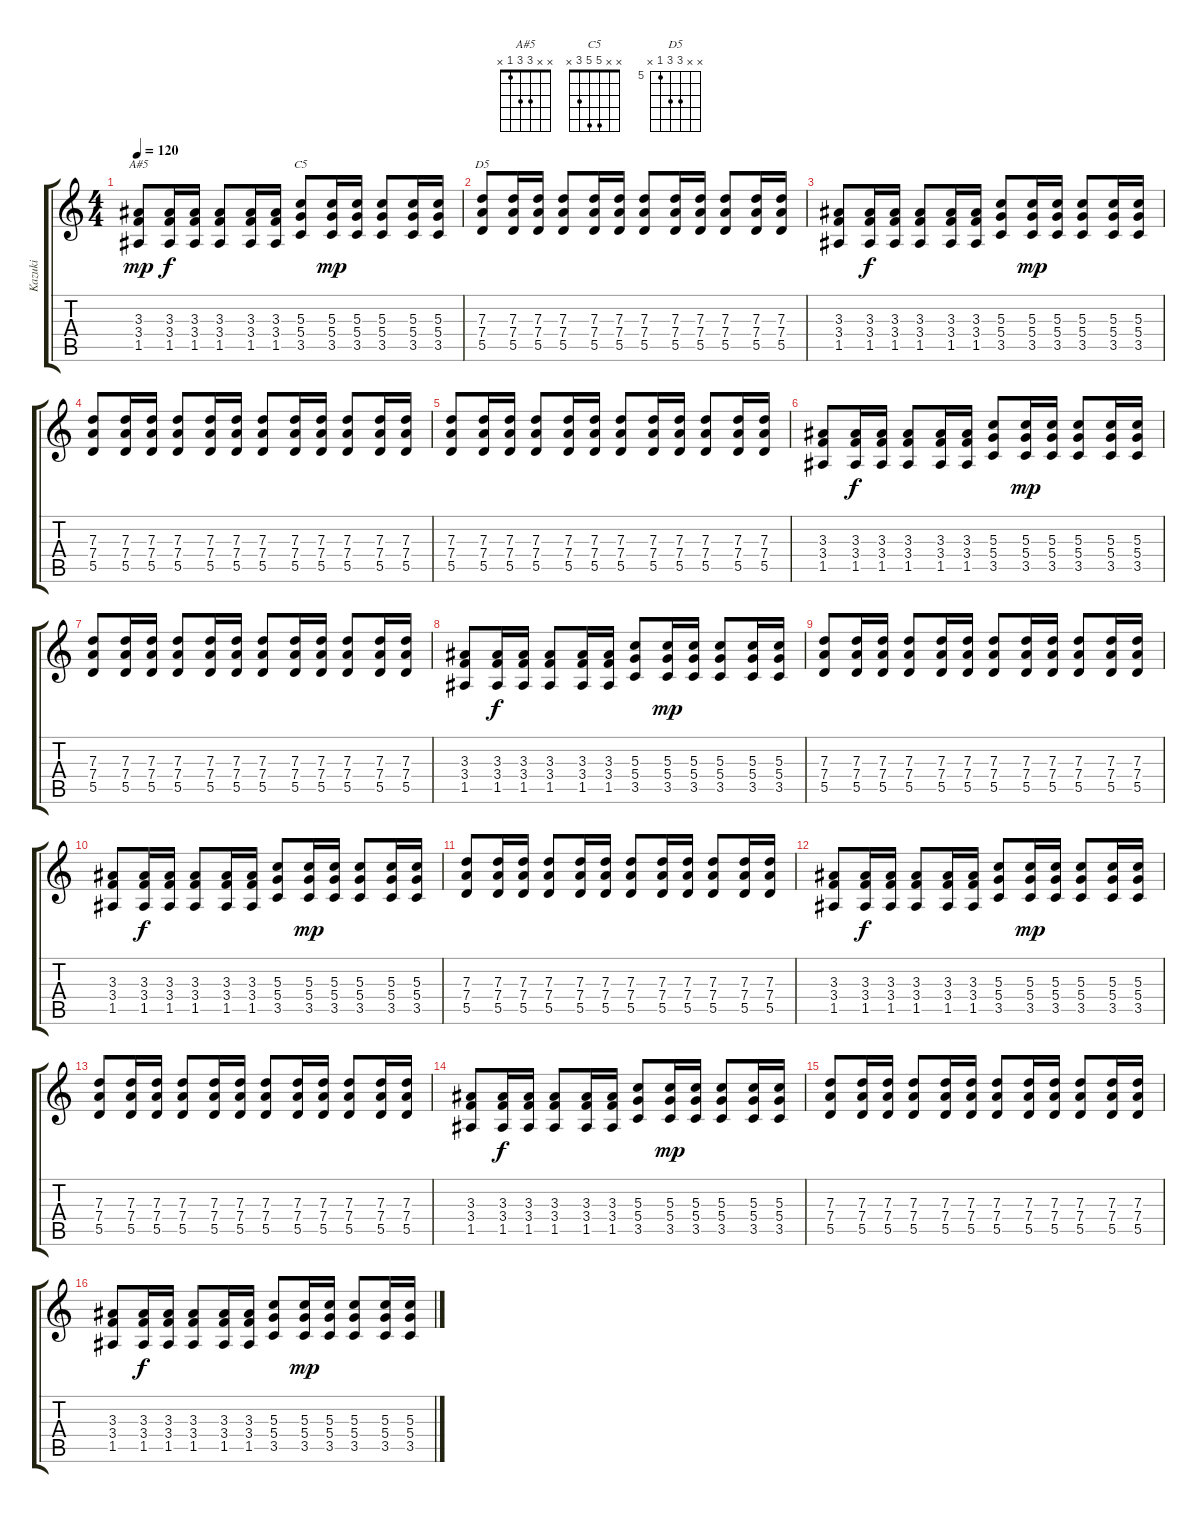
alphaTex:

\track ("Kazuki" "Kazuki") {instrument acousticguitarnylon}
\staff {score tabs}
\tuning (E4 B3 G3 D3 A2 E2) {hide}
\chord ("A#5" x x 3 3 1 x)
\chord ("C5" x x 5 5 3 x)
\chord ("D5" x x 7 7 5 x) {firstfret 5}
\ts (4 4)
\tempo 120
\clef g2
\ks c
(3.3 3.4 1.5).8{ch "A#5" dy mp} (3.3 3.4 1.5).16{dy f} (3.3 3.4 1.5).16 (3.3 3.4 1.5).8 (3.3 3.4 1.5).16 (3.3 3.4 1.5).16 (5.3 5.4 3.5).8{ch "C5"} (5.3 5.4 3.5).16{dy mp} (5.3 5.4 3.5).16 (5.3 5.4 3.5).8 (5.3 5.4 3.5).16 (5.3 5.4 3.5).16 |
(7.3 7.4 5.5).8{ch "D5"} (7.3 7.4 5.5).16 (7.3 7.4 5.5).16 (7.3 7.4 5.5).8 (7.3 7.4 5.5).16 (7.3 7.4 5.5).16 (7.3 7.4 5.5).8 (7.3 7.4 5.5).16 (7.3 7.4 5.5).16 (7.3 7.4 5.5).8 (7.3 7.4 5.5).16 (7.3 7.4 5.5).16 |
(3.3 3.4 1.5).8 (3.3 3.4 1.5).16{dy f} (3.3 3.4 1.5).16 (3.3 3.4 1.5).8 (3.3 3.4 1.5).16 (3.3 3.4 1.5).16 (5.3 5.4 3.5).8 (5.3 5.4 3.5).16{dy mp} (5.3 5.4 3.5).16 (5.3 5.4 3.5).8 (5.3 5.4 3.5).16 (5.3 5.4 3.5).16 |
(7.3 7.4 5.5).8 (7.3 7.4 5.5).16 (7.3 7.4 5.5).16 (7.3 7.4 5.5).8 (7.3 7.4 5.5).16 (7.3 7.4 5.5).16 (7.3 7.4 5.5).8 (7.3 7.4 5.5).16 (7.3 7.4 5.5).16 (7.3 7.4 5.5).8 (7.3 7.4 5.5).16 (7.3 7.4 5.5).16 |
(7.3 7.4 5.5).8 (7.3 7.4 5.5).16 (7.3 7.4 5.5).16 (7.3 7.4 5.5).8 (7.3 7.4 5.5).16 (7.3 7.4 5.5).16 (7.3 7.4 5.5).8 (7.3 7.4 5.5).16 (7.3 7.4 5.5).16 (7.3 7.4 5.5).8 (7.3 7.4 5.5).16 (7.3 7.4 5.5).16 |
(3.3 3.4 1.5).8 (3.3 3.4 1.5).16{dy f} (3.3 3.4 1.5).16 (3.3 3.4 1.5).8 (3.3 3.4 1.5).16 (3.3 3.4 1.5).16 (5.3 5.4 3.5).8 (5.3 5.4 3.5).16{dy mp} (5.3 5.4 3.5).16 (5.3 5.4 3.5).8 (5.3 5.4 3.5).16 (5.3 5.4 3.5).16 |
(7.3 7.4 5.5).8 (7.3 7.4 5.5).16 (7.3 7.4 5.5).16 (7.3 7.4 5.5).8 (7.3 7.4 5.5).16 (7.3 7.4 5.5).16 (7.3 7.4 5.5).8 (7.3 7.4 5.5).16 (7.3 7.4 5.5).16 (7.3 7.4 5.5).8 (7.3 7.4 5.5).16 (7.3 7.4 5.5).16 |
(3.3 3.4 1.5).8 (3.3 3.4 1.5).16{dy f} (3.3 3.4 1.5).16 (3.3 3.4 1.5).8 (3.3 3.4 1.5).16 (3.3 3.4 1.5).16 (5.3 5.4 3.5).8 (5.3 5.4 3.5).16{dy mp} (5.3 5.4 3.5).16 (5.3 5.4 3.5).8 (5.3 5.4 3.5).16 (5.3 5.4 3.5).16 |
(7.3 7.4 5.5).8 (7.3 7.4 5.5).16 (7.3 7.4 5.5).16 (7.3 7.4 5.5).8 (7.3 7.4 5.5).16 (7.3 7.4 5.5).16 (7.3 7.4 5.5).8 (7.3 7.4 5.5).16 (7.3 7.4 5.5).16 (7.3 7.4 5.5).8 (7.3 7.4 5.5).16 (7.3 7.4 5.5).16 |
(3.3 3.4 1.5).8 (3.3 3.4 1.5).16{dy f} (3.3 3.4 1.5).16 (3.3 3.4 1.5).8 (3.3 3.4 1.5).16 (3.3 3.4 1.5).16 (5.3 5.4 3.5).8 (5.3 5.4 3.5).16{dy mp} (5.3 5.4 3.5).16 (5.3 5.4 3.5).8 (5.3 5.4 3.5).16 (5.3 5.4 3.5).16 |
(7.3 7.4 5.5).8 (7.3 7.4 5.5).16 (7.3 7.4 5.5).16 (7.3 7.4 5.5).8 (7.3 7.4 5.5).16 (7.3 7.4 5.5).16 (7.3 7.4 5.5).8 (7.3 7.4 5.5).16 (7.3 7.4 5.5).16 (7.3 7.4 5.5).8 (7.3 7.4 5.5).16 (7.3 7.4 5.5).16 |
(3.3 3.4 1.5).8 (3.3 3.4 1.5).16{dy f} (3.3 3.4 1.5).16 (3.3 3.4 1.5).8 (3.3 3.4 1.5).16 (3.3 3.4 1.5).16 (5.3 5.4 3.5).8 (5.3 5.4 3.5).16{dy mp} (5.3 5.4 3.5).16 (5.3 5.4 3.5).8 (5.3 5.4 3.5).16 (5.3 5.4 3.5).16 |
(7.3 7.4 5.5).8 (7.3 7.4 5.5).16 (7.3 7.4 5.5).16 (7.3 7.4 5.5).8 (7.3 7.4 5.5).16 (7.3 7.4 5.5).16 (7.3 7.4 5.5).8 (7.3 7.4 5.5).16 (7.3 7.4 5.5).16 (7.3 7.4 5.5).8 (7.3 7.4 5.5).16 (7.3 7.4 5.5).16 |
(3.3 3.4 1.5).8 (3.3 3.4 1.5).16{dy f} (3.3 3.4 1.5).16 (3.3 3.4 1.5).8 (3.3 3.4 1.5).16 (3.3 3.4 1.5).16 (5.3 5.4 3.5).8 (5.3 5.4 3.5).16{dy mp} (5.3 5.4 3.5).16 (5.3 5.4 3.5).8 (5.3 5.4 3.5).16 (5.3 5.4 3.5).16 |
(7.3 7.4 5.5).8 (7.3 7.4 5.5).16 (7.3 7.4 5.5).16 (7.3 7.4 5.5).8 (7.3 7.4 5.5).16 (7.3 7.4 5.5).16 (7.3 7.4 5.5).8 (7.3 7.4 5.5).16 (7.3 7.4 5.5).16 (7.3 7.4 5.5).8 (7.3 7.4 5.5).16 (7.3 7.4 5.5).16 |
(3.3 3.4 1.5).8 (3.3 3.4 1.5).16{dy f} (3.3 3.4 1.5).16 (3.3 3.4 1.5).8 (3.3 3.4 1.5).16 (3.3 3.4 1.5).16 (5.3 5.4 3.5).8 (5.3 5.4 3.5).16{dy mp} (5.3 5.4 3.5).16 (5.3 5.4 3.5).8 (5.3 5.4 3.5).16 (5.3 5.4 3.5).16
